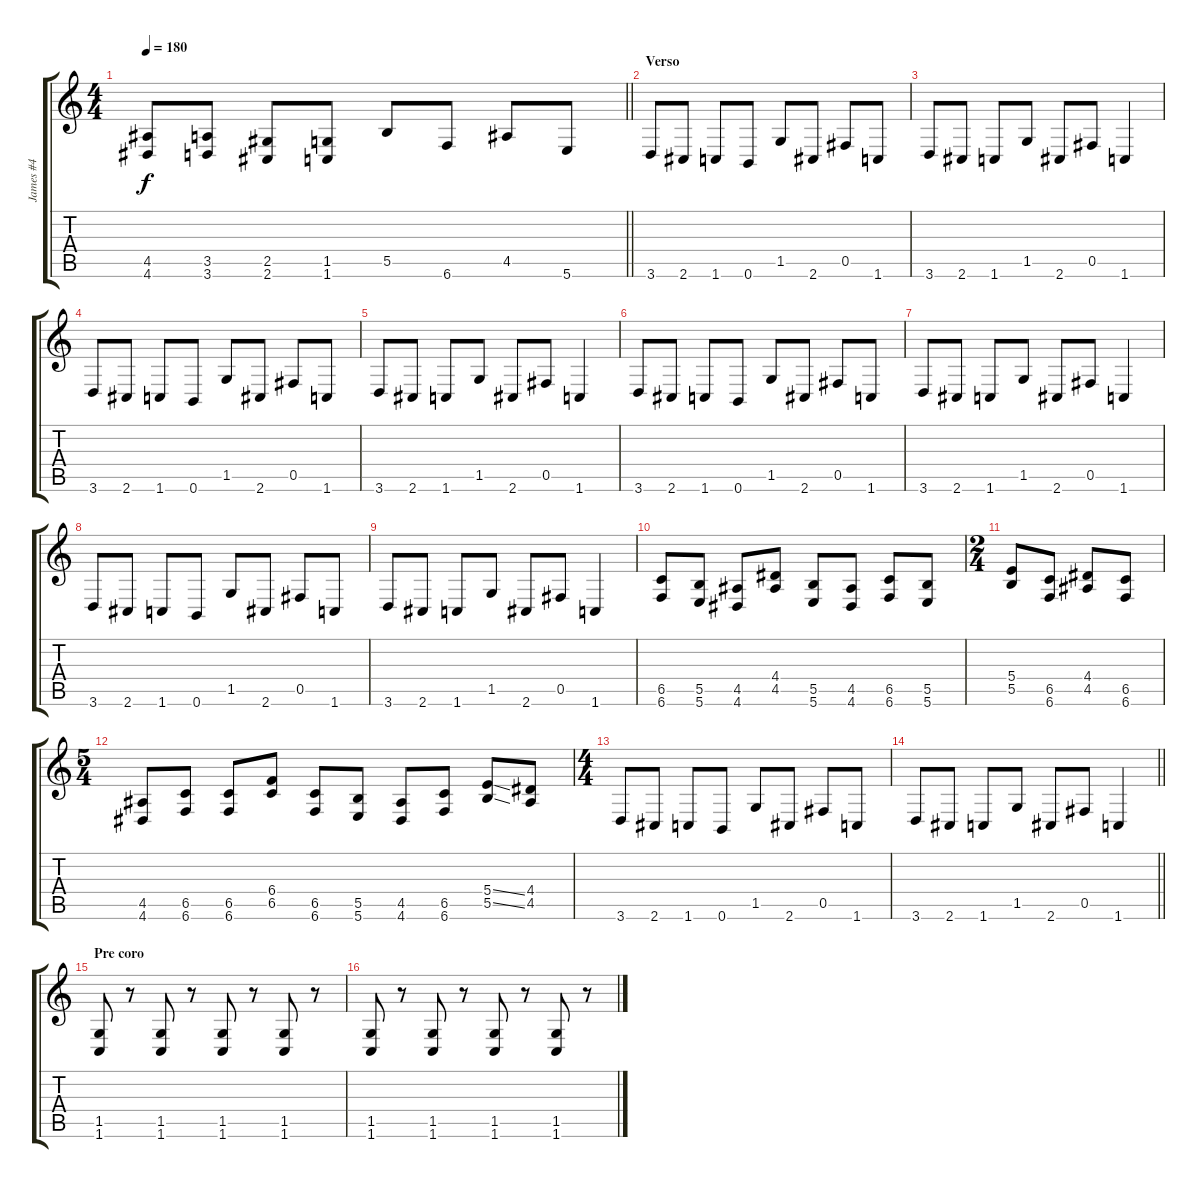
\track ("James #4" "James #4") {instrument distortionguitar}
\staff {score tabs}
\tuning (Db4 Ab3 E3 B2 Gb2 B1) {hide}
\ts (4 4)
\tempo 180
\clef g2
\barLineRight lightlight
\ks c
(4.5 4.6).8{dy f} (3.5 3.6).8 (2.5 2.6).8 (1.5 1.6).8 5.5.8 6.6.8 4.5.8 5.6.8 |
\section ("" "Verso")
3.6.8 2.6.8 1.6.8 0.6.8 1.5.8 2.6.8 0.5.8 1.6.8 |
3.6.8 2.6.8 1.6.8 1.5.8 2.6.8 0.5.8 1.6.4 |
3.6.8 2.6.8 1.6.8 0.6.8 1.5.8 2.6.8 0.5.8 1.6.8 |
3.6.8 2.6.8 1.6.8 1.5.8 2.6.8 0.5.8 1.6.4 |
3.6.8 2.6.8 1.6.8 0.6.8 1.5.8 2.6.8 0.5.8 1.6.8 |
3.6.8 2.6.8 1.6.8 1.5.8 2.6.8 0.5.8 1.6.4 |
3.6.8 2.6.8 1.6.8 0.6.8 1.5.8 2.6.8 0.5.8 1.6.8 |
3.6.8 2.6.8 1.6.8 1.5.8 2.6.8 0.5.8 1.6.4 |
(6.5 6.6).8 (5.5 5.6).8 (4.5 4.6).8 (4.4 4.5).8 (5.5 5.6).8 (4.5 4.6).8 (6.5 6.6).8 (5.5 5.6).8 |
\ts (2 4)
(5.4 5.5).8 (6.5 6.6).8 (4.4 4.5).8 (6.5 6.6).8 |
\ts (5 4)
(4.5 4.6).8 (6.5 6.6).8 (6.5 6.6).8 (6.4 6.5).8 (6.5 6.6).8 (5.5 5.6).8 (4.5 4.6).8 (6.5 6.6).8 (5.4{ss} 5.5{ss}).8 (4.4 4.5).8 |
\ts (4 4)
3.6.8 2.6.8 1.6.8 0.6.8 1.5.8 2.6.8 0.5.8 1.6.8 |
\barLineRight lightlight
3.6.8 2.6.8 1.6.8 1.5.8 2.6.8 0.5.8 1.6.4 |
\section ("" "Pre coro")
(1.5 1.6).8 r.8 (1.5 1.6).8 r.8 (1.5 1.6).8 r.8 (1.5 1.6).8 r.8 |
(1.5 1.6).8 r.8 (1.5 1.6).8 r.8 (1.5 1.6).8 r.8 (1.5 1.6).8 r.8
